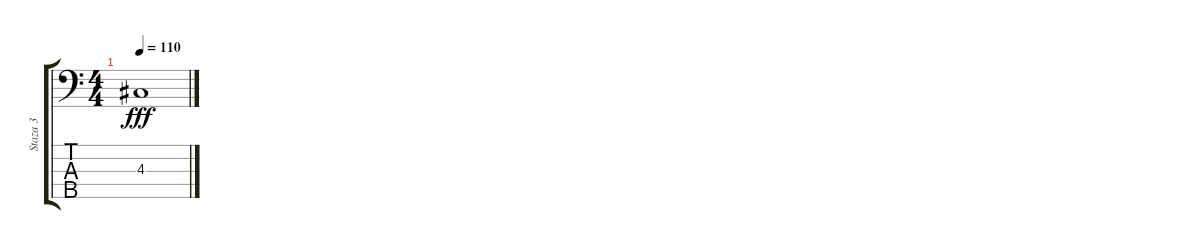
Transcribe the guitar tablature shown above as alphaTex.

\track ("Staza 3" "Staza 3") {instrument electricbassfinger}
\staff {score tabs}
\tuning (G2 D2 A1 E1 B0) {hide}
\ts (4 4)
\tempo 110
\clef f4
\ks c
4.3.1{dy fff}
